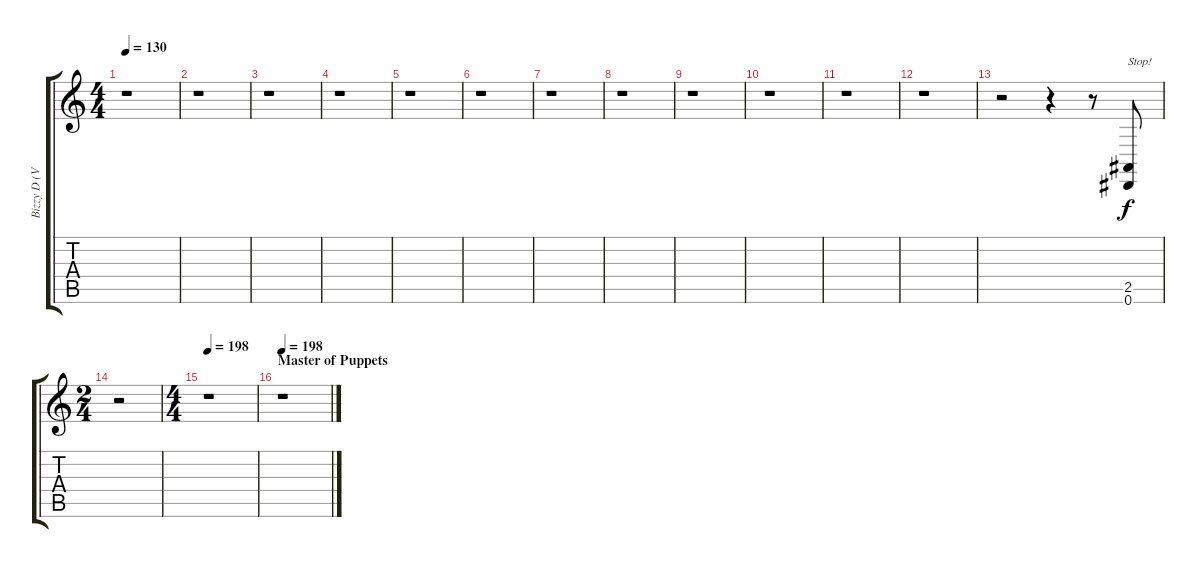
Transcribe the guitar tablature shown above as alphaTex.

\track ("Bizzy D (Voice)" "Bizzy D (V") {instrument tenorsax}
\staff {score tabs}
\tuning (Eb4 Bb3 Gb3 Db3 Ab2 Eb2) {hide}
\ts (4 4)
\tempo 130
\clef g2
\ks c
r.1{dy f} |
r.1 |
r.1 |
r.1 |
r.1 |
r.1 |
r.1 |
r.1 |
r.1 |
r.1 |
r.1 |
r.1 |
r.2 r.4 r.8 (2.5 0.6).8{txt "Stop!"} |
\ts (2 4)
r.2 |
\ts (4 4)
\tempo 198
r.1 |
\section ("" "Master of Puppets")
\tempo 198
r.1
